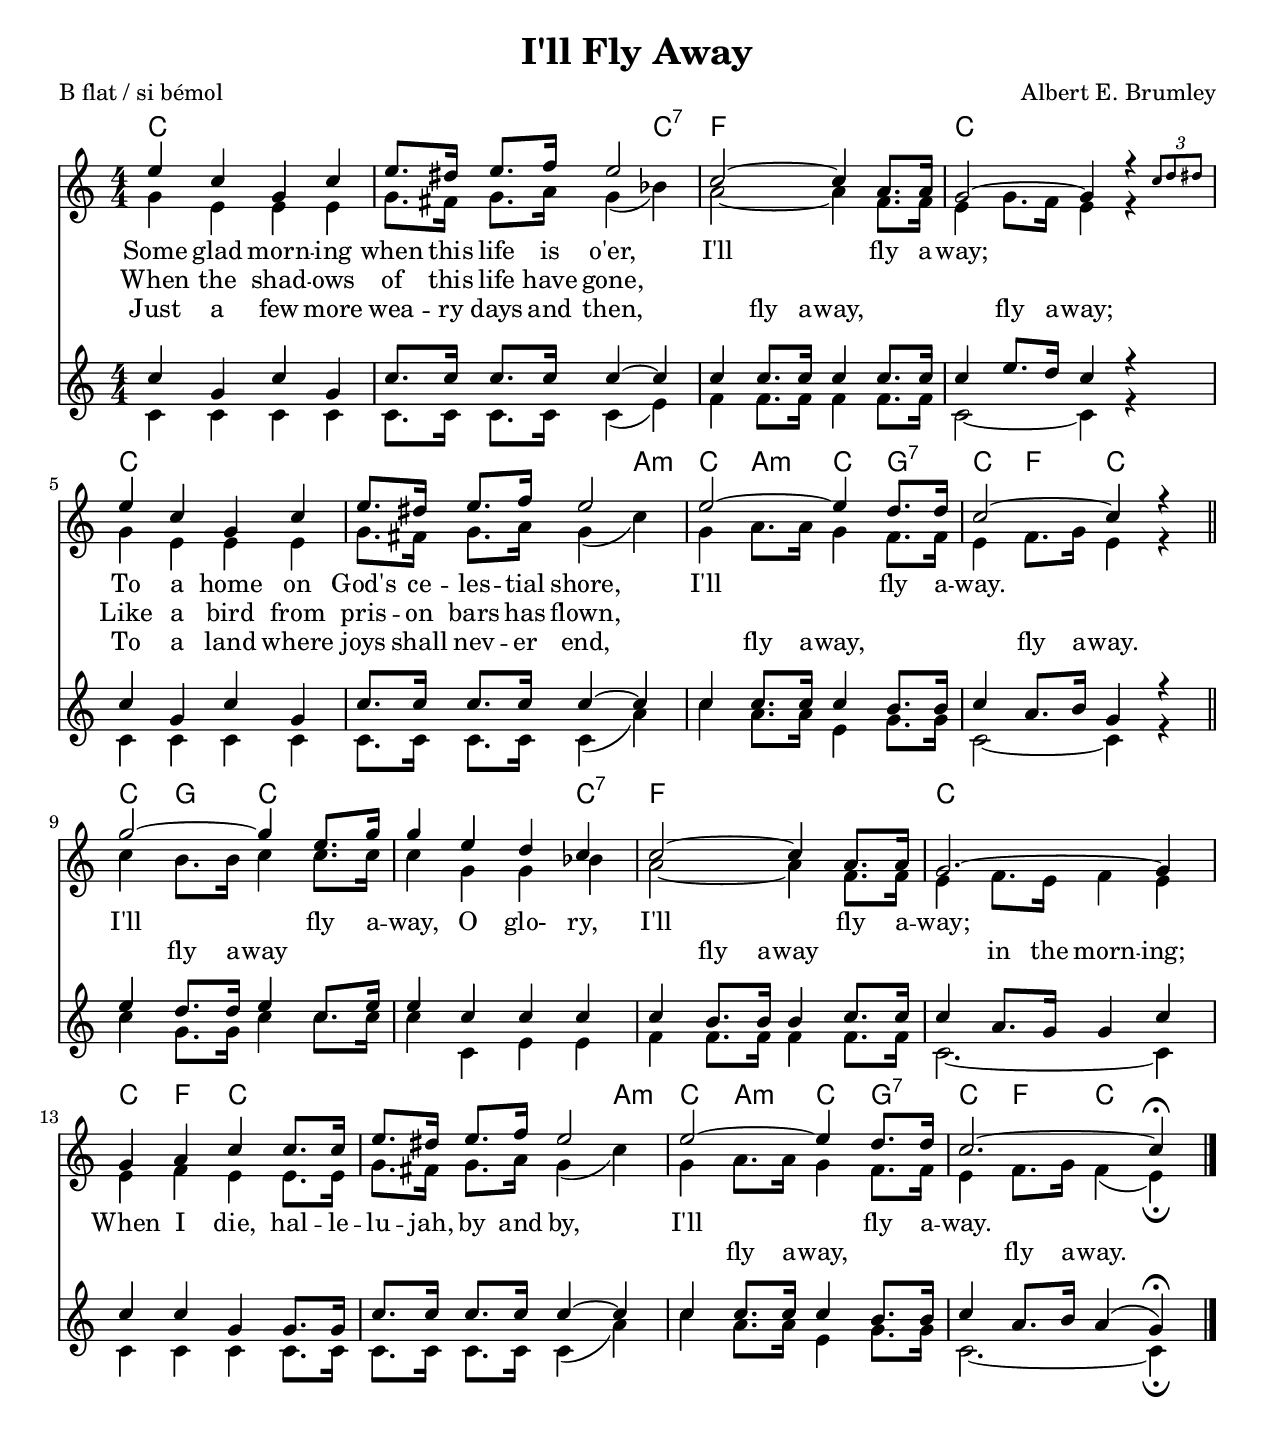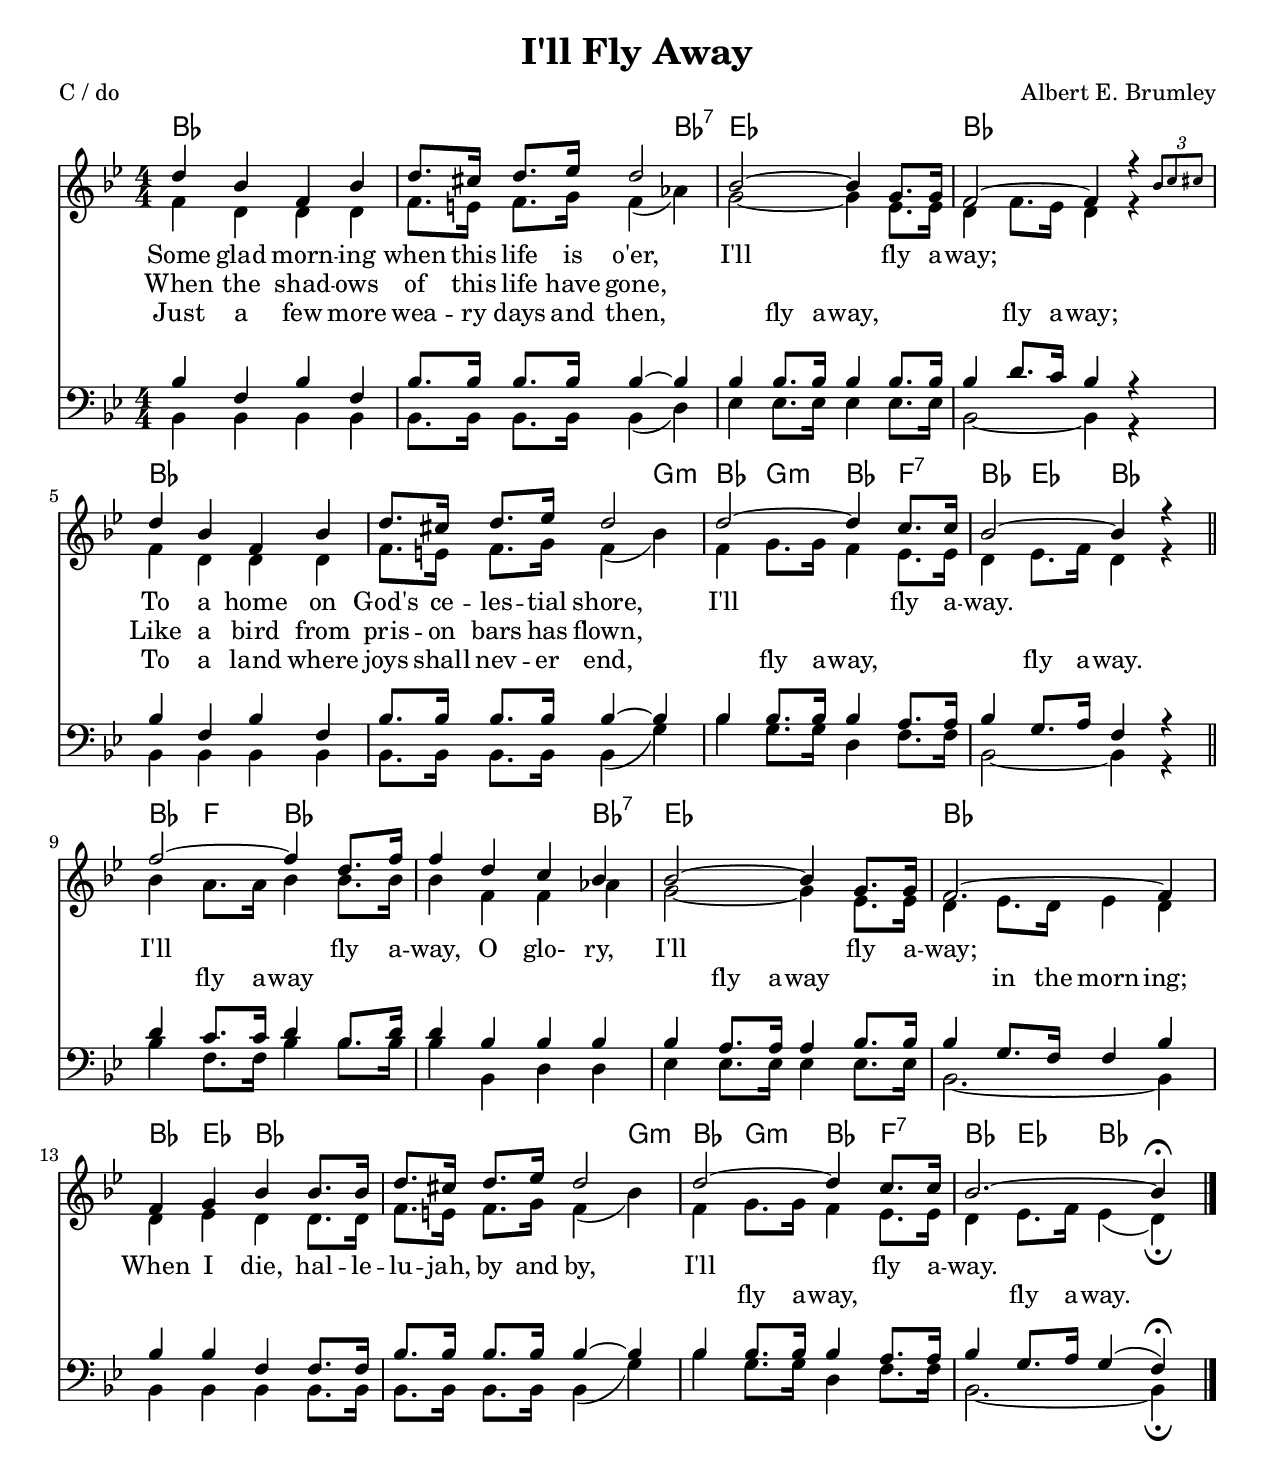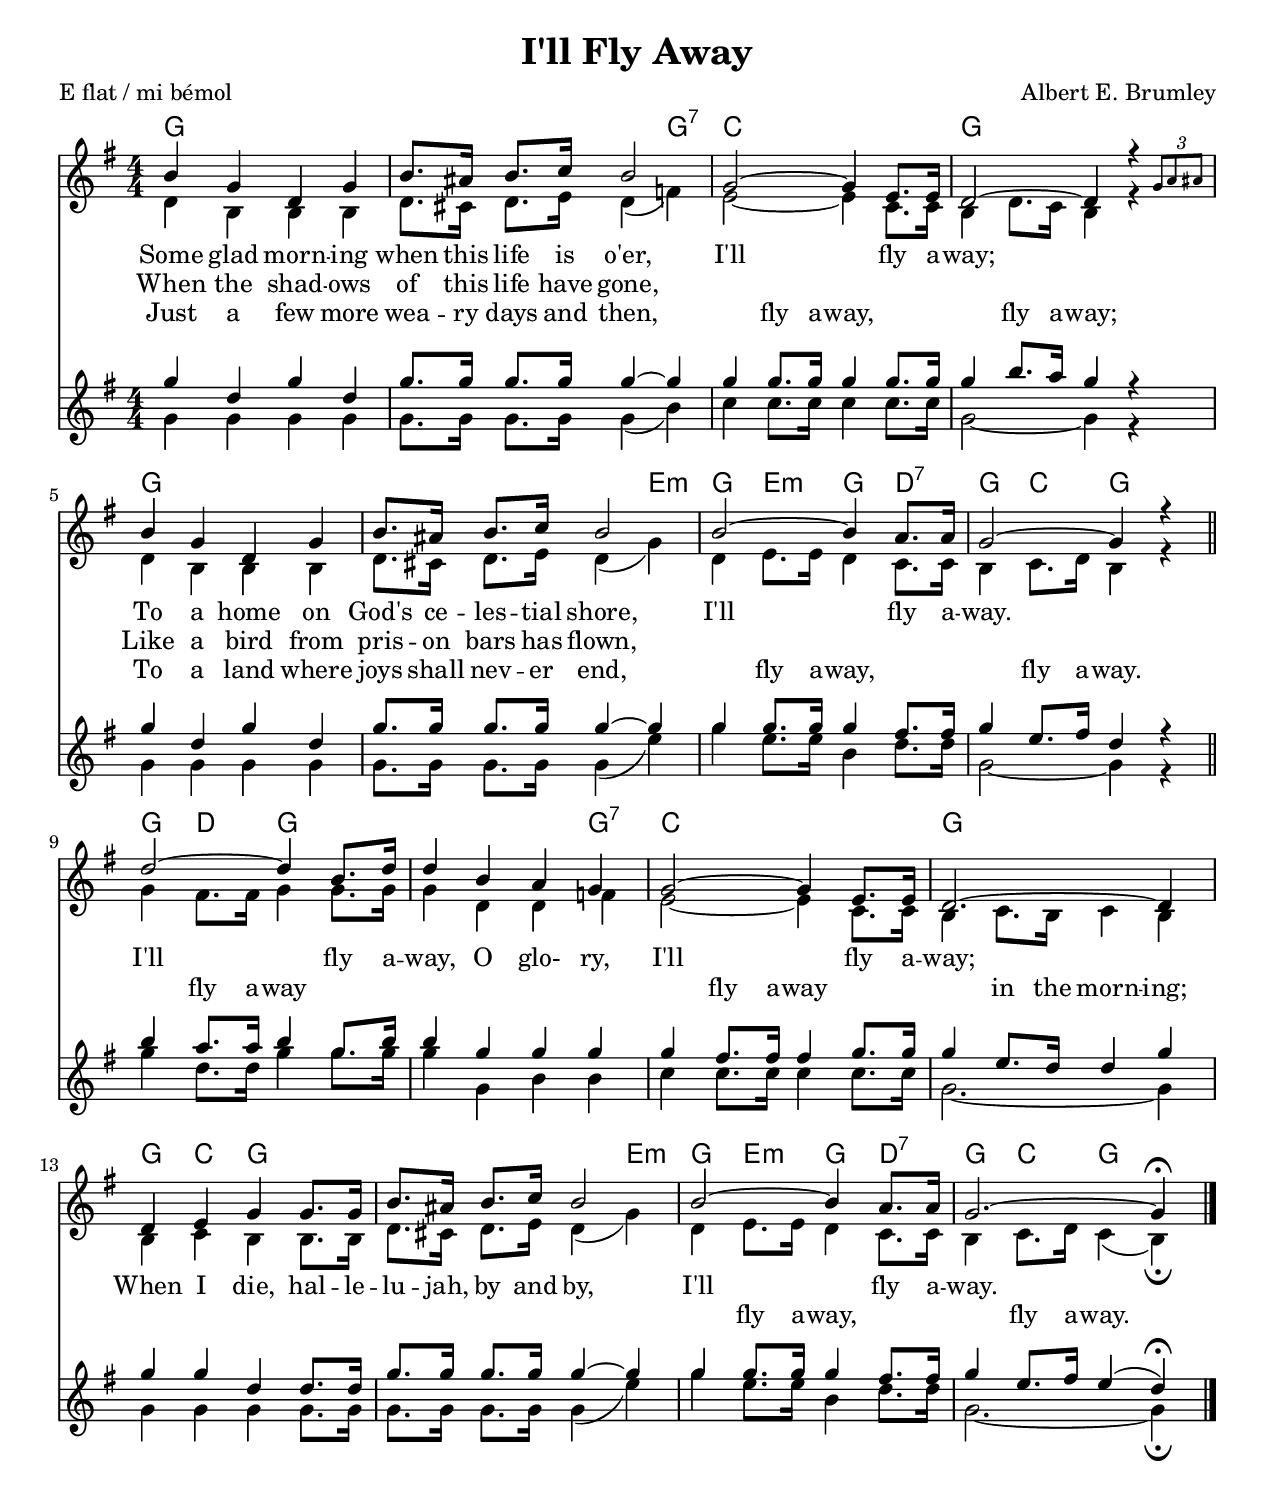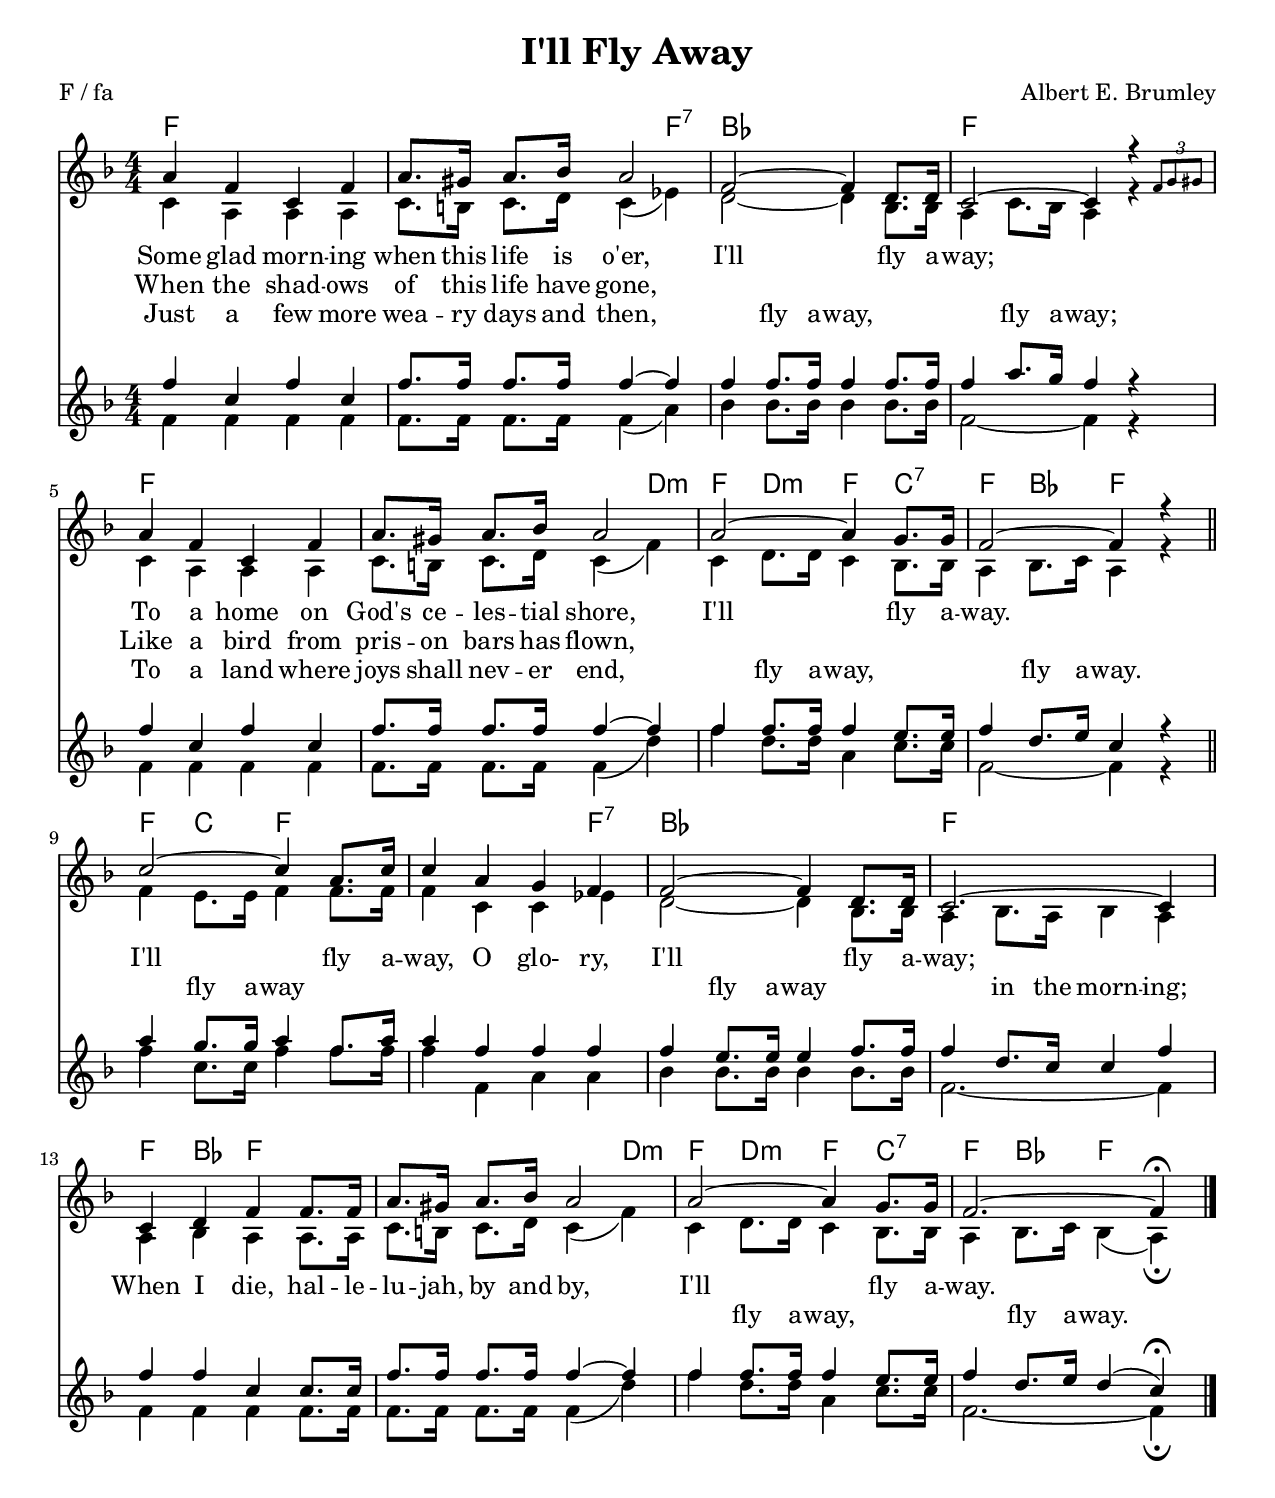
#(set-default-paper-size "letter")
\version "2.14"
\header {
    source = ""
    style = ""
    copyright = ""
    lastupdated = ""
    title = "I'll Fly Away"
    poet = ""
    composer = "Albert E. Brumley"
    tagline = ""
}

thechords = {
  \time 4/4
  \chordmode {

    % verse
    bes1
    bes2. bes4:7
    ees1
    bes1
    bes1
    bes2. g4:m
    bes4 g:m bes f:7
    bes4 ees bes2

    % chorus
    bes4 f bes2
    bes2. bes4:7
    ees1
    bes1
    bes4 ees bes2
    bes2. g4:m
    bes4 g:m bes f:7
    bes4 ees bes2

  }
}

soprano = {
  \override Staff.TimeSignature   #'style = #'numbered
  \time 4/4
  \key bes\major
  \relative c'' {

    % verse
    d4 bes f bes |
    d8. cis16 d8. ees16 d2 |
    bes2~ bes4 g8. g16 |
    f2~ f4 \afterGrace r { \times 2/3 { bes8[ c cis] } } |
    d4 bes f bes |
    d8. cis16 d8. ees16 d2 |
    d2~ d4 c8. c16 |
    bes2~ bes4 r | \bar "||"

    % chorus
    f'2~ f4 d8. f16 |
    f4 d c bes |
    bes2~ bes4 g8. g16 |
    f2.~ f4 |
    f4 g bes bes8. bes16 |
    d8. cis16 d8. ees16 d2 |
    d2~ d4 c8. c16 |
    bes2.~ bes4 \fermata | \bar "|."

  }
}

alto = {
  \override Staff.TimeSignature   #'style = #'numbered
  \time 4/4
  \key bes\major
  \relative c' {

    % verse
    f4 d d d |
    f8. e16 f8. g16 f4( aes) |
    g2~ g4 ees8. ees16 |
    d4 f8. ees16 d4 r |
    f4 d d d f8. e16 f8. g16 f4( bes) |
    f4 g8. g16 f4 ees8. ees16 |
    d4 ees8. f16 d4 r | \bar "||"

    % chorus
    bes'4 a8. a16 bes4 bes8. bes16 |
    bes4 f f aes |
    g2~ g4 ees8. ees16 |
    d4 ees8. d16 ees4 d |
    d4 ees d d8. d16 |
    f8. e16 f8. g16 f4( bes) |
    f4 g8. g16 f4 ees8. ees16 |
    d4 ees8. f16 ees4( d) \fermata | \bar "|."

  }
}

tenor = {
  \override Staff.TimeSignature   #'style = #'numbered
  \time 4/4
  \key bes\major
  \relative c' {

    % verse
    bes4 f bes f |
    bes8. bes16 bes8. bes16 bes4~ bes |
    bes4 bes8. bes16 bes4 bes8. bes16 |
    bes4 d8. c16 bes4 r |
    bes4 f bes f |
    bes8. bes16 bes8. bes16 bes4~ bes |
    bes4 bes8. bes16 bes4 a8. a16 |
    bes4 g8. a16 f4 r | \bar "||"

    % chorus
    d'4 c8. c16 d4 bes8. d16 |
    d4 bes bes bes |
    bes4 a8. a16 a4 bes8. bes16 |
    bes4 g8. f16 f4 bes |
    bes4 bes f f8. f16 |
    bes8. bes16 bes8. bes16 bes4~ bes |
    bes4 bes8. bes16 bes4 a8. a16 |
    bes4 g8. a16 g4( f) \fermata | \bar "|."


  }
}

bass = {
  \override Staff.TimeSignature   #'style = #'numbered
  \time 4/4
  \key bes\major
  %\set Staff.instrumentName = "Tuba"
  %\set Staff.shortInstrumentName = "Tub"
  \relative c {

    % verse
    bes4 bes bes bes |
    bes8. bes16 bes8. bes16 bes4( d) |
    ees4 ees8. ees16 ees4 ees8. ees16 |
    bes2~ bes4 r |
    bes4 bes bes bes |
    bes8. bes16 bes8. bes16 bes4( g') |
    bes4 g8. g16 d4 f8. f16
    bes,2~ bes4 r | \bar "||"

    % chorus
    bes'4 f8. f16 bes4 bes8. bes16 |
    bes4 bes, d d |
    ees4 ees8. ees16 ees4 ees8. ees16 |
    bes2.~ bes4 |
    bes4 bes bes bes8. bes16 |
    bes8. bes16 bes8. bes16 bes4( g') |
    bes4 g8. g16 d4 f8. f16 |
    bes,2.~ bes4 \fermata | \bar "|."

  }
}

verseA = \lyricmode {
  Some4 glad morn -- ing when8. this16 life8. is16 o'er,2
  I'll2. fly8. a16 -- way;1
  To4 a home on God's8. ce16 -- les8. -- tial16 shore,2
  I'll2. fly8. a16 -- way.1
  I'll2. fly8. a16 -- way,4 O glo- ry,
  I'll2. fly8. a16 -- way;1
  When4 I die, hal8. -- le16 -- lu8. -- jah,16 by8. and16 by,2
  I'll2. fly8. a16 -- way.1
}

verseB = \lyricmode {
  When4 the shad -- ows of8. this16 life8. have16 gone,2*5
  Like4 a bird from pris8. -- on16 bars8. has16 flown,2*5
}

verseC = \lyricmode {
  Just4 a few more wea8. -- ry16 days8. and16 then,2.
  fly8. a16 -- way,4*3 fly8. a16 -- way;2
  To4 a land where joys8. shall16 nev8. -- er16 end,2.
  fly8. a16 -- way,4*3 fly8. a16 -- way.2.
  fly8. a16 -- way4*7
  fly8. a16 -- way4*3
  in8. the16 morn4 -- ing;4*10
  fly8. a16 -- way,4*3
  fly8. a16 -- way.2
}

\book {
  \score {
    <<
      \tempo 4=120
      \new Staff \soprano
      \new Staff \alto
      \new Staff \tenor
      \new Staff \bass
    >>
    \midi { }
  }
}

#(define output-suffix "C")
\book {
  \paper {
    #(define indent (* 0 cm))
    %page-count = 1
    %between-system-padding=0
  }
  \header { poet = "C / do" }
  \score {
    <<
      \new ChordNames { \set chordChanges = ##t \thechords }
      \new Staff <<
        \new Voice = "soprano_alto" { << \soprano \\ \alto >> }
        \new Lyrics { \verseA }
        \new Lyrics { \verseB }
        \new Lyrics { \verseC }
      >>
      \new Staff <<
        \new Voice = "tenor_bass" { \clef bass << \tenor \\ \bass >> }
      >>
    >>
  }
}

#(define output-suffix "Bflat")
\book {
  \paper {
    #(define indent (* 0 cm))
    %page-count = 1
    %between-system-padding=0
  }
  \header { poet = "B flat / si bémol" }
  \score {
    <<
      \new ChordNames { \set chordChanges = ##t \transpose bes c \thechords }
      \new Staff <<
        \new Voice = "soprano_alto" { \transpose bes c' { << \soprano \\ \alto >> } }
        \new Lyrics { \verseA }
        \new Lyrics { \verseB }
        \new Lyrics { \verseC }
      >>
      \new Staff <<
        \new Voice = "tenor_bass" { \transpose bes c'' { << \tenor \\ \bass >> } }
      >>
    >>
  }
}

#(define output-suffix "Eflat")
\book {
  \paper {
    #(define indent (* 0 cm))
    %page-count = 1
    %between-system-padding=0
  }
  \header { poet = "E flat / mi bémol" }
  \score {
    <<
      \new ChordNames { \set chordChanges = ##t \transpose ees c \thechords }
      \new Staff <<
        \new Voice = "soprano_alto" { \transpose ees c { << \soprano \\ \alto >> } }
        \new Lyrics { \verseA }
        \new Lyrics { \verseB }
        \new Lyrics { \verseC }
      >>
      \new Staff <<
        \new Voice = "tenor_bass" { \transpose ees c'' { << \tenor \\ \bass >> } }
      >>
    >>
  }
}

#(define output-suffix "F")
\book {
  \paper {
    #(define indent (* 0 cm))
    %page-count = 1
    %between-system-padding=0
  }
  \header { poet = "F / fa" }
  \score {
    <<
      \new ChordNames { \set chordChanges = ##t \transpose f c \thechords }
      \new Staff <<
        \new Voice = "soprano_alto" { \transpose f c { << \soprano \\ \alto >> } }
        \new Lyrics { \verseA }
        \new Lyrics { \verseB }
        \new Lyrics { \verseC }
      >>
      \new Staff <<
        \new Voice = "tenor_bass" { \transpose f c'' { << \tenor \\ \bass >> } }
      >>
    >>
  }
}
